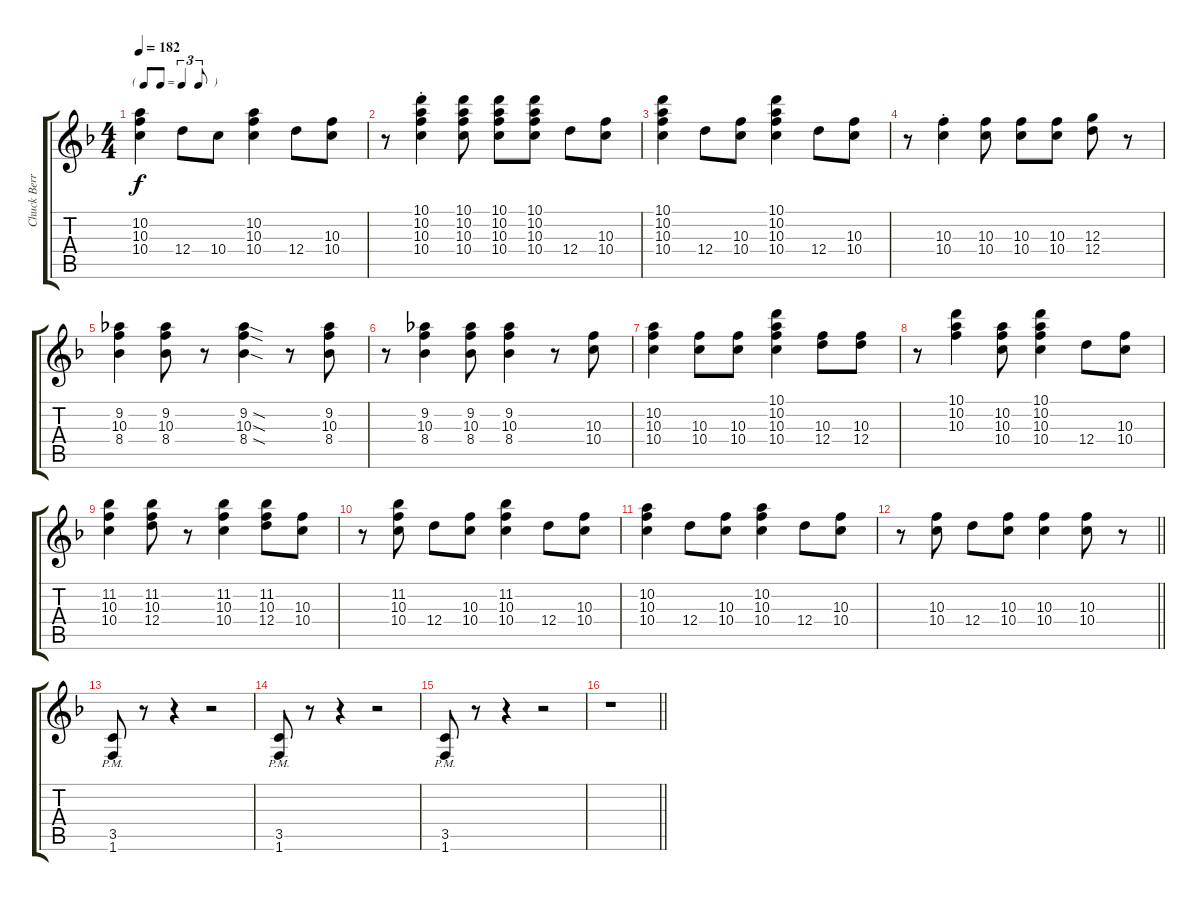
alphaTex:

\track ("Chuck Berry - Electric Guitar" "Chuck Berr") {instrument electricguitarclean}
\staff {score tabs}
\tuning (E4 B3 G3 D3 A2 E2) {hide}
\ts (4 4)
\tf triplet8th
\tempo 182
\clef g2
\ks f
(10.2 10.3 10.4).4{dy f} 12.4.8 10.4.8 (10.2 10.3 10.4).4 12.4.8 (10.3 10.4).8 |
r.8 (10.1{st} 10.2{st} 10.3{st} 10.4{st}).4 (10.1 10.2 10.3 10.4).8 (10.1 10.2 10.3 10.4).8 (10.1 10.2 10.3 10.4).8 12.4.8 (10.3 10.4).8 |
(10.1 10.2 10.3 10.4).4 12.4.8 (10.3 10.4).8 (10.1 10.2 10.3 10.4).4 12.4.8 (10.3 10.4).8 |
r.8 (10.3{st} 10.4{st}).4 (10.3 10.4).8 (10.3 10.4).8 (10.3 10.4).8 (12.3 12.4).8 r.8 |
(9.2 10.3 8.4).4 (9.2 10.3 8.4).8 r.8 (9.2{sod} 10.3{sod} 8.4{sod}).4 r.8 (9.2 10.3 8.4).8 |
r.8 (9.2 10.3 8.4).4 (9.2 10.3 8.4).8 (9.2 10.3 8.4).4 r.8 (10.3 10.4).8 |
(10.2 10.3 10.4).4 (10.3 10.4).8 (10.3 10.4).8 (10.1 10.2 10.3 10.4).4 (10.3 12.4).8 (10.3 12.4).8 |
r.8 (10.1 10.2 10.3).4 (10.2 10.3 10.4).8 (10.1 10.2 10.3 10.4).4 12.4.8 (10.3 10.4).8 |
(11.2 10.3 10.4).4 (11.2 10.3 12.4).8 r.8 (11.2 10.3 10.4).4 (11.2 10.3 12.4).8 (10.3 10.4).8 |
r.8 (11.2 10.3 10.4).8 12.4.8 (10.3 10.4).8 (11.2 10.3 10.4).4 12.4.8 (10.3 10.4).8 |
(10.2 10.3 10.4).4 12.4.8 (10.3 10.4).8 (10.2 10.3 10.4).4 12.4.8 (10.3 10.4).8 |
\barLineRight lightlight
r.8 (10.3 10.4).8 12.4.8 (10.3 10.4).8 (10.3 10.4).4 (10.3 10.4).8 r.8 |
(3.5{pm} 1.6{pm}).8 r.8 r.4 r.2 |
(3.5{pm} 1.6{pm}).8 r.8 r.4 r.2 |
(3.5{pm} 1.6{pm}).8 r.8 r.4 r.2 |
\barLineRight lightlight
r.1
